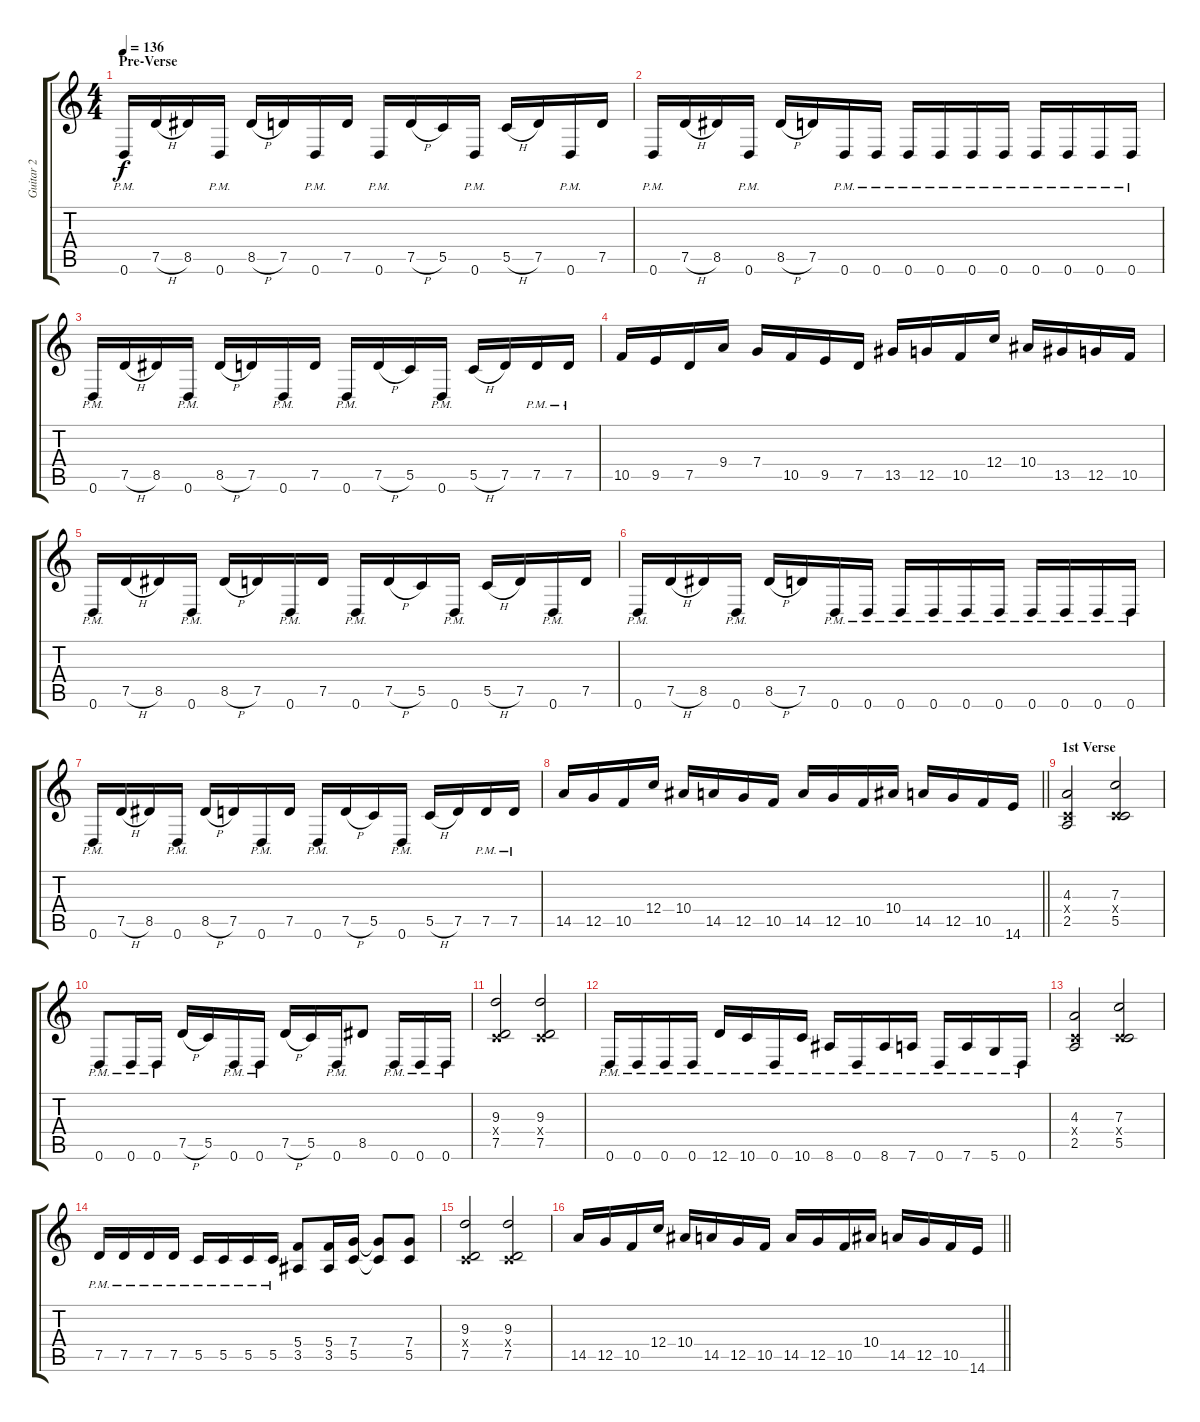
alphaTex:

\track ("Guitar 2" "Guitar 2") {instrument distortionguitar}
\staff {score tabs}
\tuning (D4 A3 F3 C3 G2 D2) {hide}
\ts (4 4)
\section ("" "Pre-Verse")
\tempo 136
\clef g2
\ks c
0.6{pm}.16{dy f} 7.5{h}.16 8.5.16 0.6{pm}.16 8.5{h}.16 7.5.16 0.6{pm}.16 7.5.16 0.6{pm}.16 7.5{h}.16 5.5.16 0.6{pm}.16 5.5{h}.16 7.5.16 0.6{pm}.16 7.5.16 |
0.6{pm}.16 7.5{h}.16 8.5.16 0.6{pm}.16 8.5{h}.16 7.5.16 0.6{pm}.16 0.6{pm}.16 0.6{pm}.16 0.6{pm}.16 0.6{pm}.16 0.6{pm}.16 0.6{pm}.16 0.6{pm}.16 0.6{pm}.16 0.6{pm}.16 |
0.6{pm}.16 7.5{h}.16 8.5.16 0.6{pm}.16 8.5{h}.16 7.5.16 0.6{pm}.16 7.5.16 0.6{pm}.16 7.5{h}.16 5.5.16 0.6{pm}.16 5.5{h}.16 7.5.16 7.5{pm}.16 7.5{pm}.16 |
10.5.16 9.5.16 7.5.16 9.4.16 7.4.16 10.5.16 9.5.16 7.5.16 13.5.16 12.5.16 10.5.16 12.4.16 10.4.16 13.5.16 12.5.16 10.5.16 |
0.6{pm}.16 7.5{h}.16 8.5.16 0.6{pm}.16 8.5{h}.16 7.5.16 0.6{pm}.16 7.5.16 0.6{pm}.16 7.5{h}.16 5.5.16 0.6{pm}.16 5.5{h}.16 7.5.16 0.6{pm}.16 7.5.16 |
0.6{pm}.16 7.5{h}.16 8.5.16 0.6{pm}.16 8.5{h}.16 7.5.16 0.6{pm}.16 0.6{pm}.16 0.6{pm}.16 0.6{pm}.16 0.6{pm}.16 0.6{pm}.16 0.6{pm}.16 0.6{pm}.16 0.6{pm}.16 0.6{pm}.16 |
0.6{pm}.16 7.5{h}.16 8.5.16 0.6{pm}.16 8.5{h}.16 7.5.16 0.6{pm}.16 7.5.16 0.6{pm}.16 7.5{h}.16 5.5.16 0.6{pm}.16 5.5{h}.16 7.5.16 7.5{pm}.16 7.5{pm}.16 |
\barLineRight lightlight
14.5.16 12.5.16 10.5.16 12.4.16 10.4.16 14.5.16 12.5.16 10.5.16 14.5.16 12.5.16 10.5.16 10.4.16 14.5.16 12.5.16 10.5.16 14.6.16 |
\section ("" "1st Verse")
(4.3 0.4{x} 2.5).2{volume 10} (7.3 0.4{x} 5.5).2 |
0.6{pm}.8 0.6{pm}.16 0.6{pm}.16 7.5{h}.16 5.5.16 0.6{pm}.16 0.6{pm}.16 7.5{h}.16 5.5.16 0.6{pm}.16 8.5.8 0.6{pm}.16 0.6{pm}.16 0.6{pm}.16 |
(9.3 0.4{x} 7.5).2 (9.3 0.4{x} 7.5).2 |
0.6{pm}.16 0.6{pm}.16 0.6{pm}.16 0.6{pm}.16 12.6{pm}.16 10.6{pm}.16 0.6{pm}.16 10.6{pm}.16 8.6{pm}.16 0.6{pm}.16 8.6{pm}.16 7.6{pm}.16 0.6{pm}.16 7.6{pm}.16 5.6{pm}.16 0.6{pm}.16 |
(4.3 0.4{x} 2.5).2 (7.3 0.4{x} 5.5).2 |
7.5{pm}.16 7.5{pm}.16 7.5{pm}.16 7.5{pm}.16 5.5{pm}.16 5.5{pm}.16 5.5{pm}.16 5.5{pm}.16 (5.4 3.5).8 (5.4 3.5).16 (7.4 5.5).16 (7.4{t} 5.5{t}).8 (7.4 5.5).8 |
(9.3 0.4{x} 7.5).2 (9.3 0.4{x} 7.5).2 |
\barLineRight lightlight
14.5.16 12.5.16 10.5.16 12.4.16 10.4.16 14.5.16 12.5.16 10.5.16 14.5.16 12.5.16 10.5.16 10.4.16 14.5.16 12.5.16 10.5.16 14.6.16
